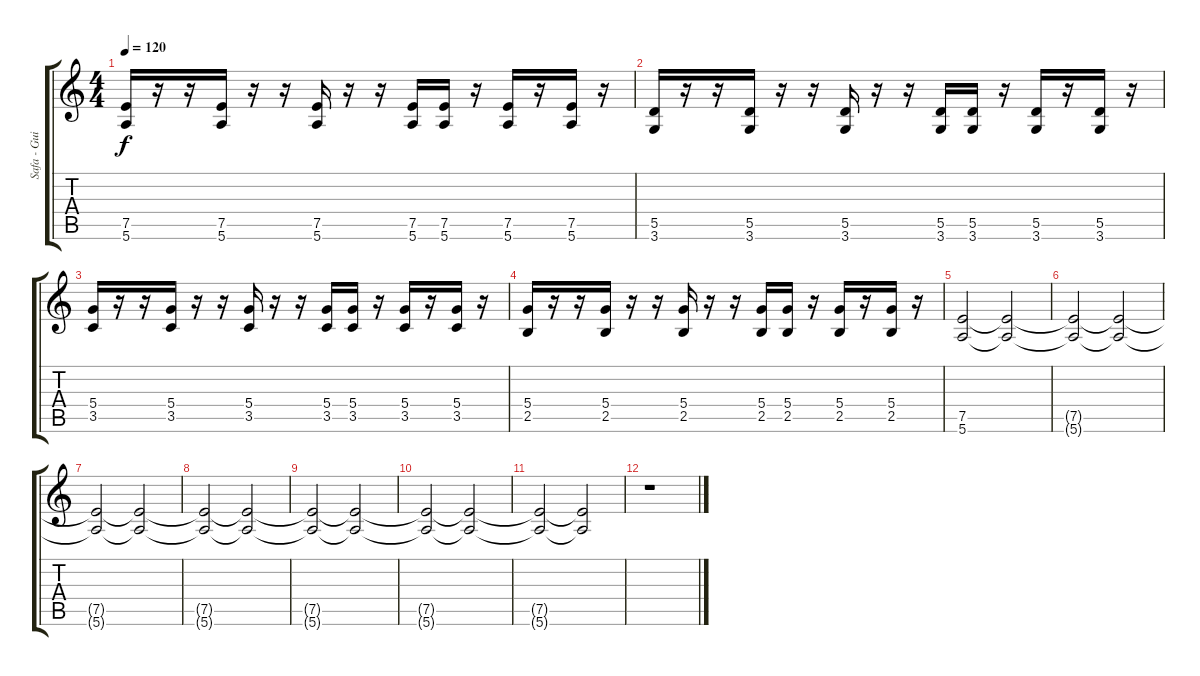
\track ("Safa - Guitar 1" "Safa - Gui") {instrument distortionguitar}
\staff {score tabs}
\tuning (E4 B3 G3 D3 A2 E2) {hide}
\ts (4 4)
\tempo 120
\clef g2
\ks c
(7.5 5.6).16{dy f} r.16 r.16 (7.5 5.6).16 r.16 r.16 (7.5 5.6).16 r.16 r.16 (7.5 5.6).16 (7.5 5.6).16 r.16 (7.5 5.6).16 r.16 (7.5 5.6).16 r.16 |
(5.5 3.6).16 r.16 r.16 (5.5 3.6).16 r.16 r.16 (5.5 3.6).16 r.16 r.16 (5.5 3.6).16 (5.5 3.6).16 r.16 (5.5 3.6).16 r.16 (5.5 3.6).16 r.16 |
(5.4 3.5).16 r.16 r.16 (5.4 3.5).16 r.16 r.16 (5.4 3.5).16 r.16 r.16 (5.4 3.5).16 (5.4 3.5).16 r.16 (5.4 3.5).16 r.16 (5.4 3.5).16 r.16 |
(5.4 2.5).16 r.16 r.16 (5.4 2.5).16 r.16 r.16 (5.4 2.5).16 r.16 r.16 (5.4 2.5).16 (5.4 2.5).16 r.16 (5.4 2.5).16 r.16 (5.4 2.5).16 r.16 |
(7.5 5.6).2{volume 13} (7.5{t} 5.6{t}).2{volume 12} |
(7.5{t} 5.6{t}).2{volume 11} (7.5{t} 5.6{t}).2{volume 10} |
(7.5{t} 5.6{t}).2{volume 9} (7.5{t} 5.6{t}).2{volume 8} |
(7.5{t} 5.6{t}).2{volume 7} (7.5{t} 5.6{t}).2{volume 6} |
(7.5{t} 5.6{t}).2{volume 5} (7.5{t} 5.6{t}).2{volume 4} |
(7.5{t} 5.6{t}).2{volume 3} (7.5{t} 5.6{t}).2{volume 2} |
(7.5{t} 5.6{t}).2{volume 1} (7.5{t} 5.6{t}).2{volume 0} |
r.1
